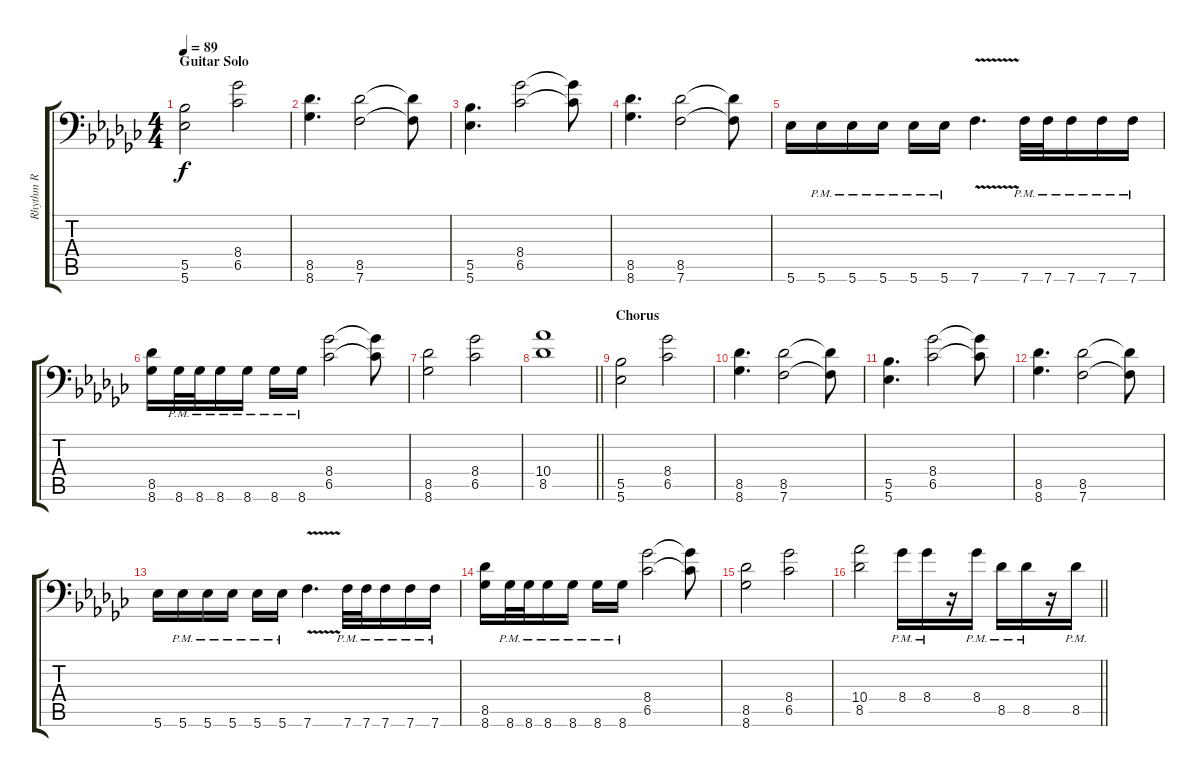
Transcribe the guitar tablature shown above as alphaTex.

\track ("Rhythm R" "Rhythm R") {instrument distortionguitar}
\staff {score tabs}
\tuning (C4 G3 Eb3 Bb2 F2 Bb1) {hide}
\ts (4 4)
\section ("" "Guitar Solo")
\tempo 89
\clef f4
\ks ebminor
(5.5 5.6).2{dy f} (8.4 6.5).2 |
(8.5 8.6).4{d} (8.5 7.6).2 (8.5{t} 7.6{t}).8 |
(5.5 5.6).4{d} (8.4 6.5).2 (8.4{t} 6.5{t}).8 |
(8.5 8.6).4{d} (8.5 7.6).2 (8.5{t} 7.6{t}).8 |
5.6.16 5.6{pm}.16 5.6{pm}.16 5.6{pm}.16 5.6{pm}.16 5.6{pm}.16 7.6{v}.4{d} 7.6{pm}.32 7.6{pm}.32 7.6{pm}.16 7.6{pm}.16 7.6{pm}.16 |
(8.5 8.6).16 8.6{pm}.32 8.6{pm}.32 8.6{pm}.16 8.6{pm}.16 8.6{pm}.16 8.6{pm}.16 (8.4 6.5).2 (8.4{t} 6.5{t}).8 |
(8.5 8.6).2 (8.4 6.5).2 |
\barLineRight lightlight
(10.4 8.5).1 |
\section ("" "Chorus")
(5.5 5.6).2 (8.4 6.5).2 |
(8.5 8.6).4{d} (8.5 7.6).2 (8.5{t} 7.6{t}).8 |
(5.5 5.6).4{d} (8.4 6.5).2 (8.4{t} 6.5{t}).8 |
(8.5 8.6).4{d} (8.5 7.6).2 (8.5{t} 7.6{t}).8 |
5.6.16 5.6{pm}.16 5.6{pm}.16 5.6{pm}.16 5.6{pm}.16 5.6{pm}.16 7.6{v}.4{d} 7.6{pm}.32 7.6{pm}.32 7.6{pm}.16 7.6{pm}.16 7.6{pm}.16 |
(8.5 8.6).16 8.6{pm}.32 8.6{pm}.32 8.6{pm}.16 8.6{pm}.16 8.6{pm}.16 8.6{pm}.16 (8.4 6.5).2 (8.4{t} 6.5{t}).8 |
(8.5 8.6).2 (8.4 6.5).2 |
\barLineRight lightlight
(10.4 8.5).2 8.4{pm}.16 8.4{pm}.16 r.16 8.4{pm}.16 8.5{pm}.16 8.5{pm}.16 r.16 8.5{pm}.16
